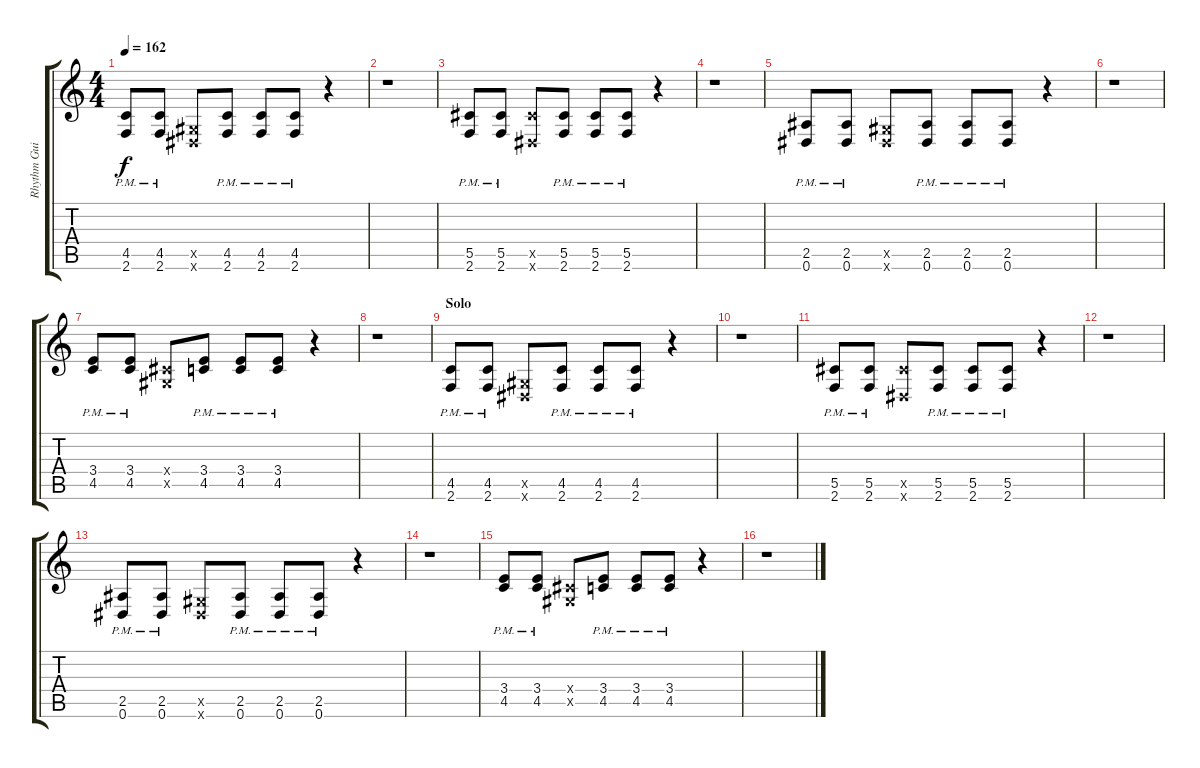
\track ("Rhythm Guitar" "Rhythm Gui") {instrument distortionguitar}
\staff {score tabs}
\tuning (Eb4 Bb3 Gb3 Db3 Ab2 Eb2) {hide}
\ts (4 4)
\tempo 162
\clef g2
\ks c
(4.5{pm} 2.6{pm}).8{dy f} (4.5{pm} 2.6{pm}).8 (0.5{x} 0.6{x}).8 (4.5{pm} 2.6{pm}).8 (4.5{pm} 2.6{pm}).8 (4.5{pm} 2.6{pm}).8 r.4 |
r.1 |
(5.5{pm} 2.6{pm}).8 (5.5{pm} 2.6{pm}).8 (5.5{x} 0.6{x}).8 (5.5{pm} 2.6{pm}).8 (5.5{pm} 2.6{pm}).8 (5.5{pm} 2.6{pm}).8 r.4 |
r.1 |
(2.5{pm} 0.6{pm}).8 (2.5{pm} 0.6{pm}).8 (0.5{x} 0.6{x}).8 (2.5{pm} 0.6{pm}).8 (2.5{pm} 0.6{pm}).8 (2.5{pm} 0.6{pm}).8 r.4 |
r.1 |
(3.4{pm} 4.5{pm}).8 (3.4{pm} 4.5{pm}).8 (0.4{x} 0.5{x}).8 (3.4{pm} 4.5{pm}).8 (3.4{pm} 4.5{pm}).8 (3.4{pm} 4.5{pm}).8 r.4 |
r.1 |
\section ("" "Solo")
(4.5{pm} 2.6{pm}).8 (4.5{pm} 2.6{pm}).8 (0.5{x} 0.6{x}).8 (4.5{pm} 2.6{pm}).8 (4.5{pm} 2.6{pm}).8 (4.5{pm} 2.6{pm}).8 r.4 |
r.1 |
(5.5{pm} 2.6{pm}).8 (5.5{pm} 2.6{pm}).8 (5.5{x} 0.6{x}).8 (5.5{pm} 2.6{pm}).8 (5.5{pm} 2.6{pm}).8 (5.5{pm} 2.6{pm}).8 r.4 |
r.1 |
(2.5{pm} 0.6{pm}).8 (2.5{pm} 0.6{pm}).8 (0.5{x} 0.6{x}).8 (2.5{pm} 0.6{pm}).8 (2.5{pm} 0.6{pm}).8 (2.5{pm} 0.6{pm}).8 r.4 |
r.1 |
(3.4{pm} 4.5{pm}).8 (3.4{pm} 4.5{pm}).8 (0.4{x} 0.5{x}).8 (3.4{pm} 4.5{pm}).8 (3.4{pm} 4.5{pm}).8 (3.4{pm} 4.5{pm}).8 r.4 |
r.1
